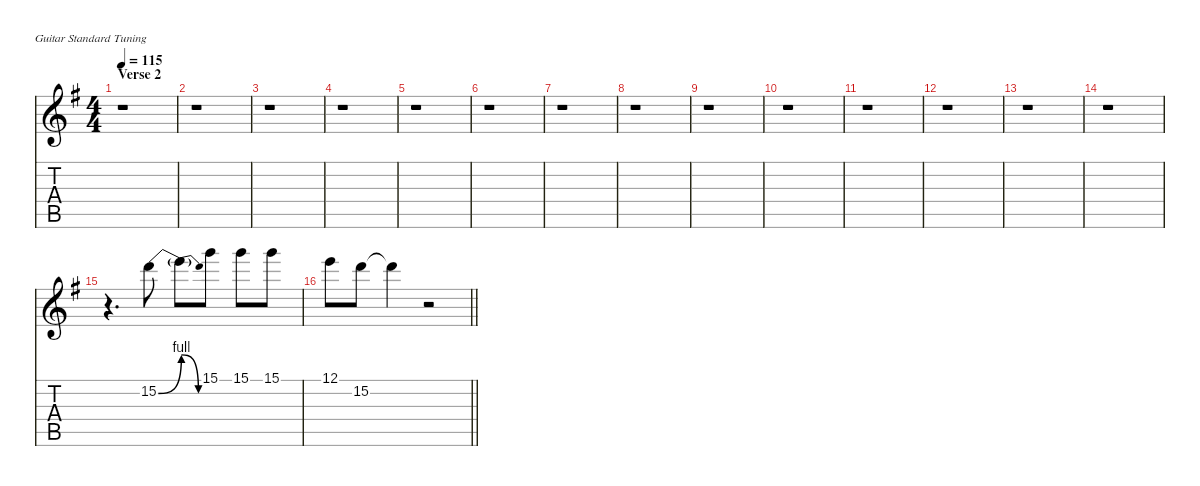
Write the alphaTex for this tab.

\defaultSystemsLayout 8
\hideDynamics
\bracketExtendMode nobrackets
\singleTrackTrackNamePolicy hidden
\multiTrackTrackNamePolicy hidden
\otherSystemsTrackNameOrientation horizontal
\track ("Guitar 3 Left" "dist.guit.") {defaultSystemsLayout 8 instrument distortionguitar}
\staff {score tabs}
\tuning (E4 B3 G3 D3 A2 E2)
\ts (4 4)
\section ("" "Verse 2")
\tempo 115
\clef g2
\ks g
r.1{dy f beam Down} |
r.1{beam Down} |
r.1{beam Down} |
r.1{beam Down} |
r.1{beam Down} |
r.1{beam Down} |
r.1{beam Down} |
r.1{beam Down} |
r.1{beam Down} |
r.1{beam Down} |
r.1{beam Down} |
r.1{beam Down} |
r.1{beam Down} |
r.1{beam Down} |
r.4{d beam Down} 15.2{be (bend 0 0 60 4) acc forcenatural}.8{beam Down} 15.2{be (release 0 4 60 0) t}.8{beam Down} 15.1{acc forcenatural}.8{beam Down} 15.1{acc forcenatural}.8{beam Down} 15.1{acc forcenatural}.8{beam Down} |
\barLineRight lightlight
12.1{acc forcenatural}.8{beam Down} 15.2{acc forcenatural}.8{beam Down} 15.2{t acc forcenatural}.4{beam Down} r.2{beam Down}
